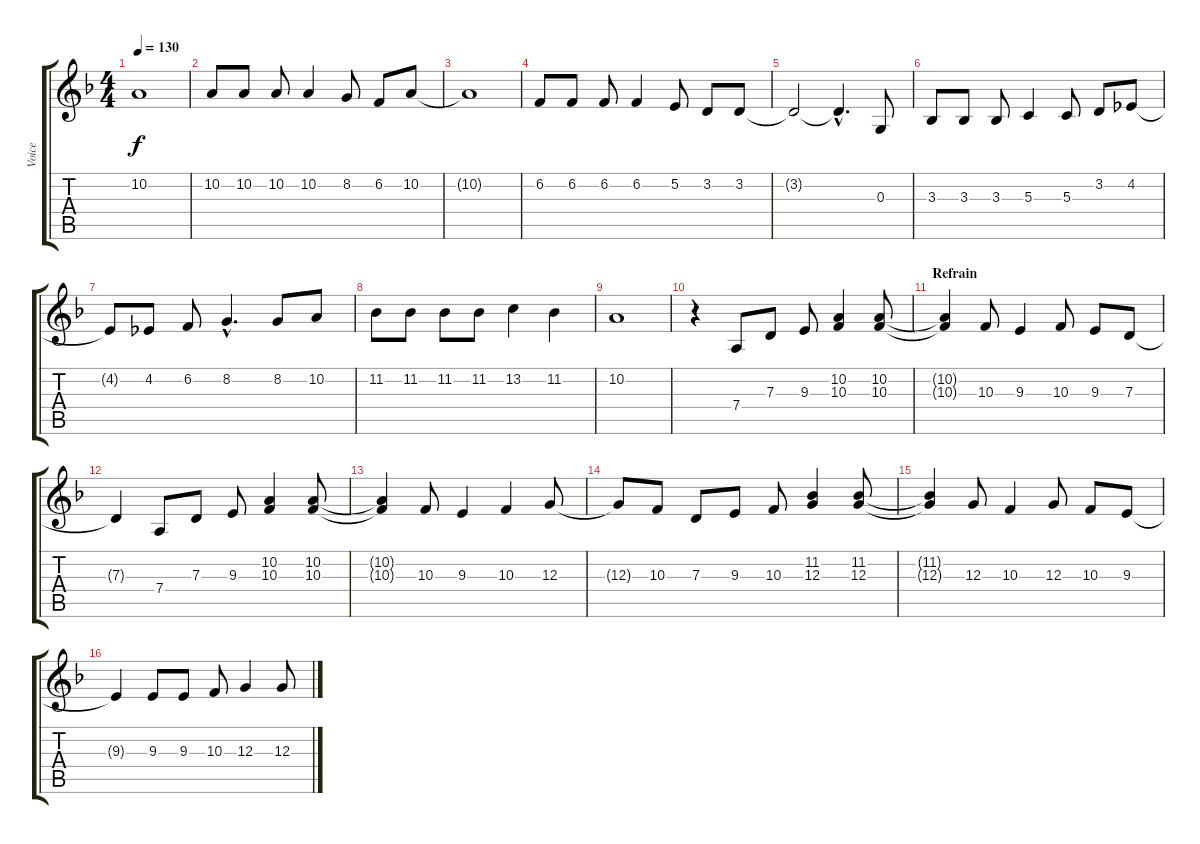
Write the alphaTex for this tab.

\track ("Voice" "Voice") {instrument flute}
\staff {score tabs}
\tuning (E4 B3 G3 D3 A2 E2) {hide}
\ts (4 4)
\tempo 130
\clef g2
\ks dminor
10.2{t}.1{dy f} |
10.2.8 10.2.8 10.2.8 10.2.4 8.2.8 6.2.8 10.2.8 |
10.2{t}.1 |
6.2.8 6.2.8 6.2.8 6.2.4 5.2.8 3.2.8 3.2.8 |
3.2{t}.2 3.2{hac t}.4{d} 0.3.8 |
3.3.8 3.3.8 3.3.8 5.3.4 5.3.8 3.2.8 4.2.8 |
4.2{t}.8 4.2.8 6.2.8 8.2{hac}.4{d} 8.2.8 10.2.8 |
11.2.8 11.2.8 11.2.8 11.2.8 13.2.4 11.2.4 |
10.2.1 |
r.4 7.4.8 7.3.8 9.3.8 (10.2 10.3).4 (10.2 10.3).8 |
\section ("" "Refrain")
(10.2{t} 10.3{t}).4 10.3.8 9.3.4 10.3.8 9.3.8 7.3.8 |
7.3{t}.4 7.4.8 7.3.8 9.3.8 (10.2 10.3).4 (10.2 10.3).8 |
(10.2{t} 10.3{t}).4 10.3.8 9.3.4 10.3.4 12.3.8 |
12.3{t}.8 10.3.8 7.3.8 9.3.8 10.3.8 (11.2 12.3).4 (11.2 12.3).8 |
(11.2{t} 12.3{t}).4 12.3.8 10.3.4 12.3.8 10.3.8 9.3.8 |
9.3{t}.4 9.3.8 9.3.8 10.3.8 12.3.4 12.3.8
